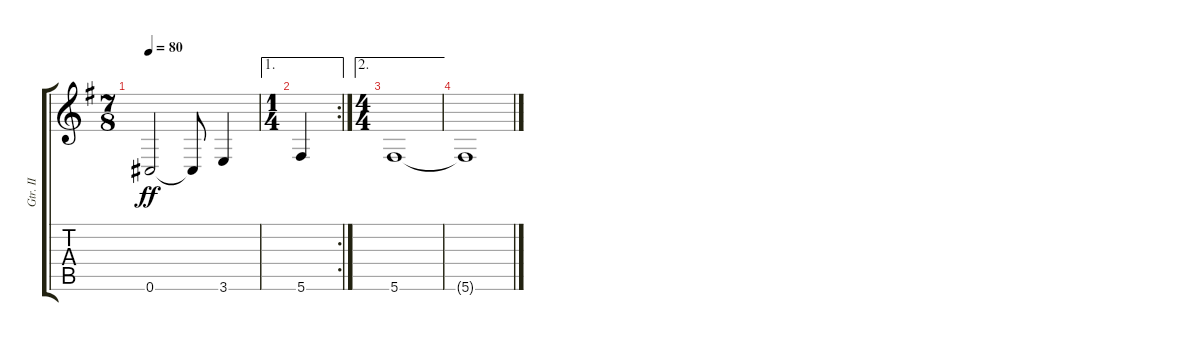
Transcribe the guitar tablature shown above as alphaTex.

\track ("Gtr. II" "Gtr. II") {instrument overdrivenguitar}
\staff {score tabs}
\tuning (Eb4 Bb3 Gb3 Db3 Ab2 Db2) {hide}
\ts (7 8)
\tempo 80
\clef g2
\ks g
0.6.2{dy ff} 0.6{t}.8 3.6.4 |
\ae 1
\rc 2
\ts (1 4)
5.6.4 |
\ae 2
\ts (4 4)
5.6.1 |
5.6{t}.1
